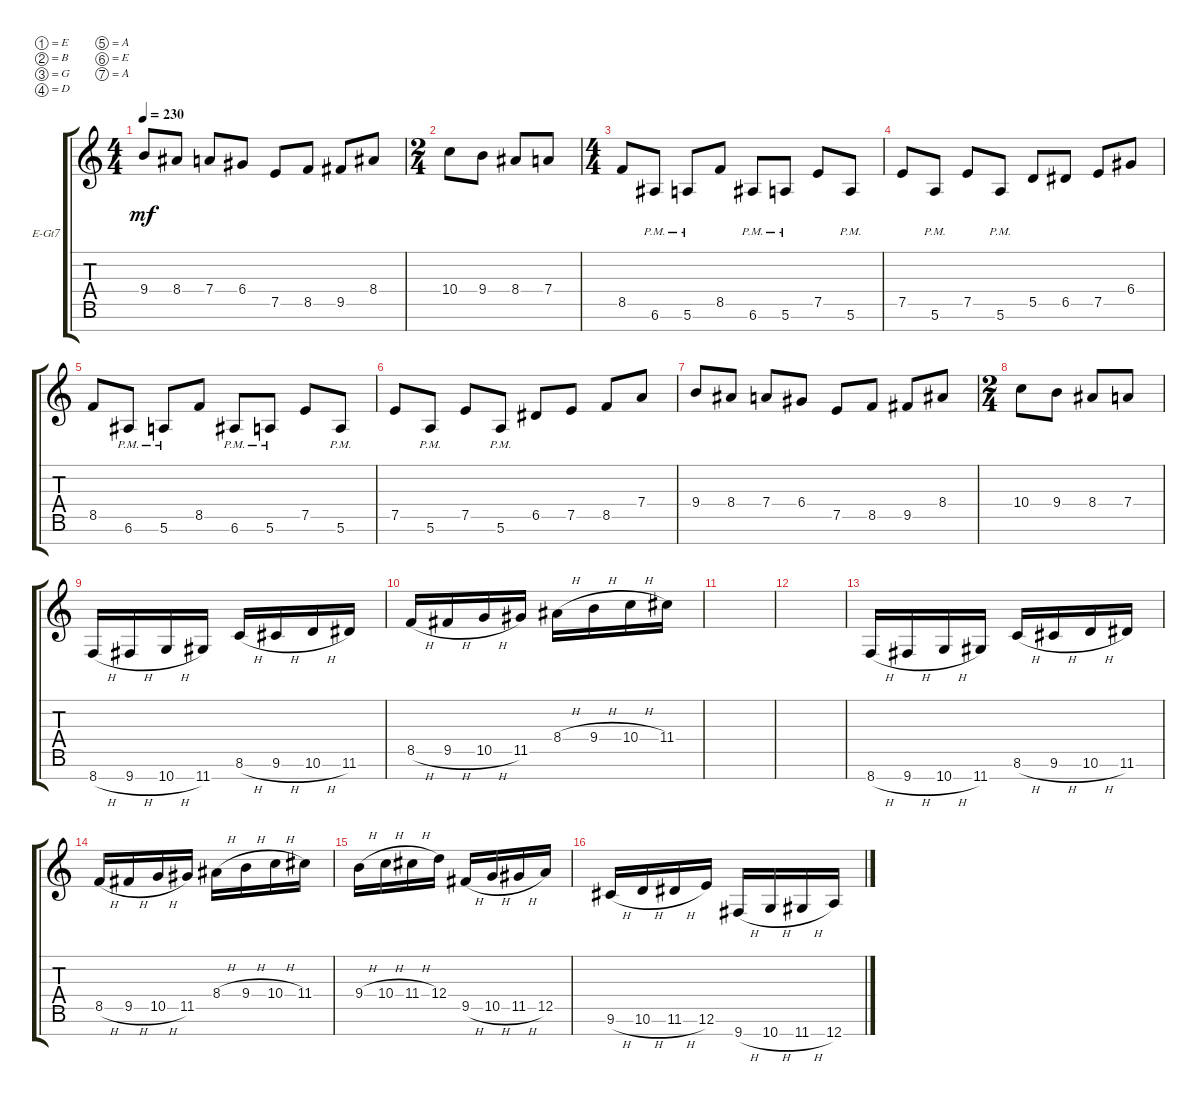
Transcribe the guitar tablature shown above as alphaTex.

\defaultSystemsLayout 4
\bracketExtendMode groupsimilarinstruments
\firstSystemTrackNameOrientation horizontal
\otherSystemsTrackNameOrientation horizontal
\track ("Electric Guitar" "E-Gt7") {instrument distortionguitar}
\staff {score tabs}
\tuning (E4 B3 G3 D3 A2 E2 A1)
\ts (4 4)
\tempo 230
\clef g2
\ks c
9.4.8{dy mf} 8.4.8 7.4.8 6.4.8 7.5.8 8.5.8 9.5.8 8.4.8 |
\ts (2 4)
10.4.8 9.4.8 8.4.8 7.4.8 |
\ts (4 4)
8.5.8 6.6{pm}.8 5.6{pm}.8 8.5.8 6.6{pm}.8 5.6{pm}.8 7.5.8 5.6{pm}.8 |
7.5.8 5.6{pm}.8 7.5.8 5.6{pm}.8 5.5.8 6.5.8 7.5.8 6.4.8 |
8.5.8 6.6{pm}.8 5.6{pm}.8 8.5.8 6.6{pm}.8 5.6{pm}.8 7.5.8 5.6{pm}.8 |
7.5.8 5.6{pm}.8 7.5.8 5.6{pm}.8 6.5.8 7.5.8 8.5.8 7.4.8 |
9.4.8 8.4.8 7.4.8 6.4.8 7.5.8 8.5.8 9.5.8 8.4.8 |
\ts (2 4)
10.4.8 9.4.8 8.4.8 7.4.8 |
8.7{h}.16 9.7{h}.16 10.7{h}.16 11.7.16 8.6{h}.16 9.6{h}.16 10.6{h}.16 11.6.16 |
8.5{h}.16 9.5{h}.16 10.5{h}.16 11.5.16 8.4{h}.16 9.4{h}.16 10.4{h}.16 11.4.16 |
|
|
8.7{h}.16 9.7{h}.16 10.7{h}.16 11.7.16 8.6{h}.16 9.6{h}.16 10.6{h}.16 11.6.16 |
8.5{h}.16 9.5{h}.16 10.5{h}.16 11.5.16 8.4{h}.16 9.4{h}.16 10.4{h}.16 11.4.16 |
9.4{h}.16 10.4{h}.16 11.4{h}.16 12.4.16 9.5{h}.16 10.5{h}.16 11.5{h}.16 12.5.16 |
9.6{h}.16 10.6{h}.16 11.6{h}.16 12.6.16 9.7{h}.16 10.7{h}.16 11.7{h}.16 12.7.16
